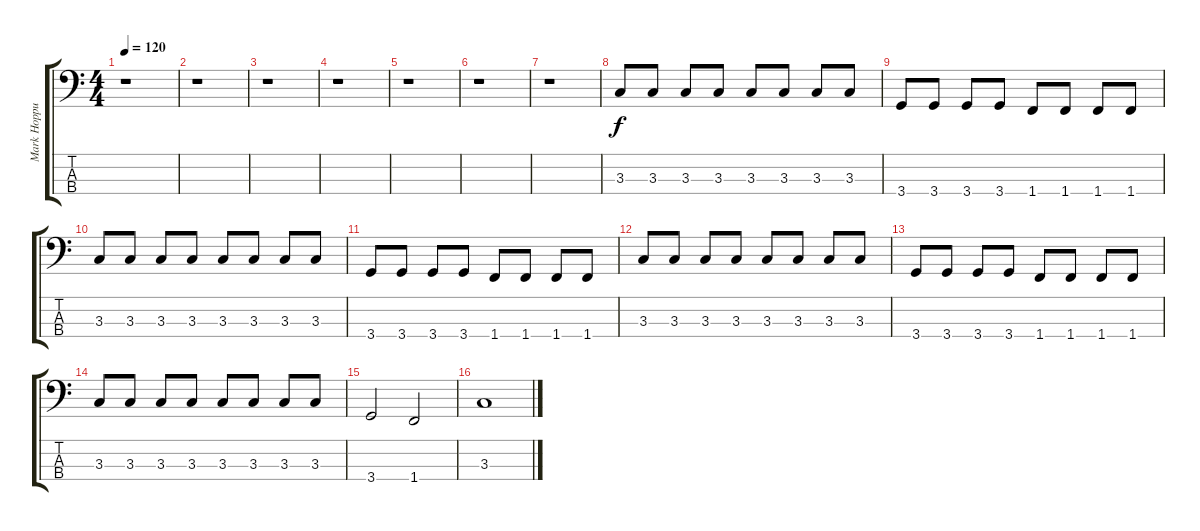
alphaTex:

\track ("Mark Hoppus Bass" "Mark Hoppu") {instrument electricbasspick}
\staff {score tabs}
\tuning (G2 D2 A1 E1) {hide}
\ts (4 4)
\tempo 120
\clef f4
\ks c
r.1{dy f} |
r.1 |
r.1 |
r.1 |
r.1 |
r.1 |
r.1 |
3.3.8 3.3.8 3.3.8 3.3.8 3.3.8 3.3.8 3.3.8 3.3.8 |
3.4.8 3.4.8 3.4.8 3.4.8 1.4.8 1.4.8 1.4.8 1.4.8 |
3.3.8 3.3.8 3.3.8 3.3.8 3.3.8 3.3.8 3.3.8 3.3.8 |
3.4.8 3.4.8 3.4.8 3.4.8 1.4.8 1.4.8 1.4.8 1.4.8 |
3.3.8 3.3.8 3.3.8 3.3.8 3.3.8 3.3.8 3.3.8 3.3.8 |
3.4.8 3.4.8 3.4.8 3.4.8 1.4.8 1.4.8 1.4.8 1.4.8 |
3.3.8 3.3.8 3.3.8 3.3.8 3.3.8 3.3.8 3.3.8 3.3.8 |
3.4.2 1.4.2 |
3.3.1
